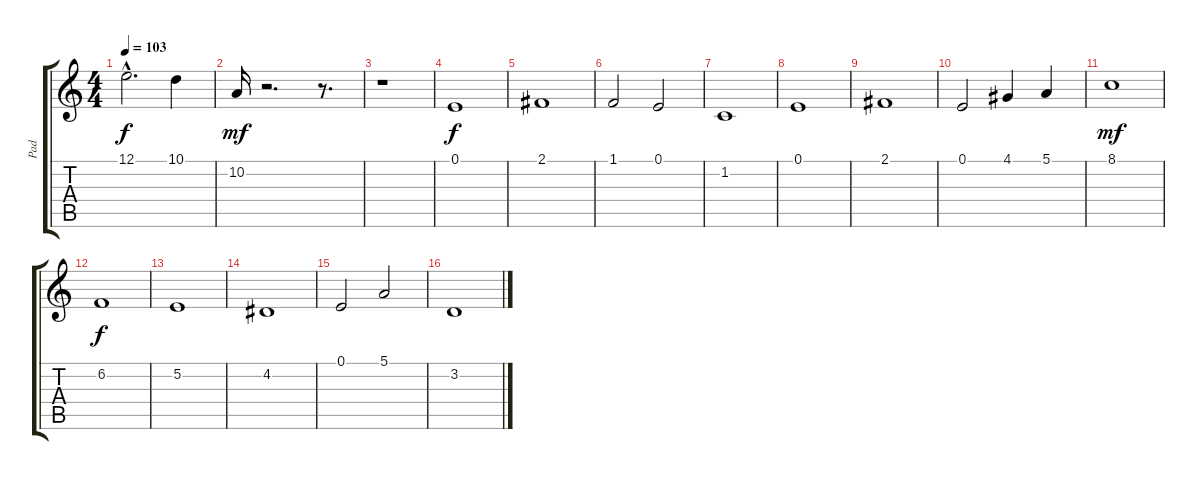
\track ("Pad" "Pad") {instrument pad1newage}
\staff {score tabs}
\tuning (E4 B3 G3 D3 A2 E2) {hide}
\ts (4 4)
\tempo 103
\clef g2
\ks c
12.1{hac}.2{d dy f} 10.1.4 |
10.2.16{dy mf} r.2{d} r.8{d} |
r.1 |
0.1.1{dy f} |
2.1.1 |
1.1.2 0.1.2 |
1.2.1 |
0.1.1 |
2.1.1 |
0.1.2 4.1.4 5.1.4 |
8.1.1{dy mf} |
6.2.1{dy f} |
5.2.1 |
4.2.1 |
0.1.2 5.1.2 |
3.2.1
